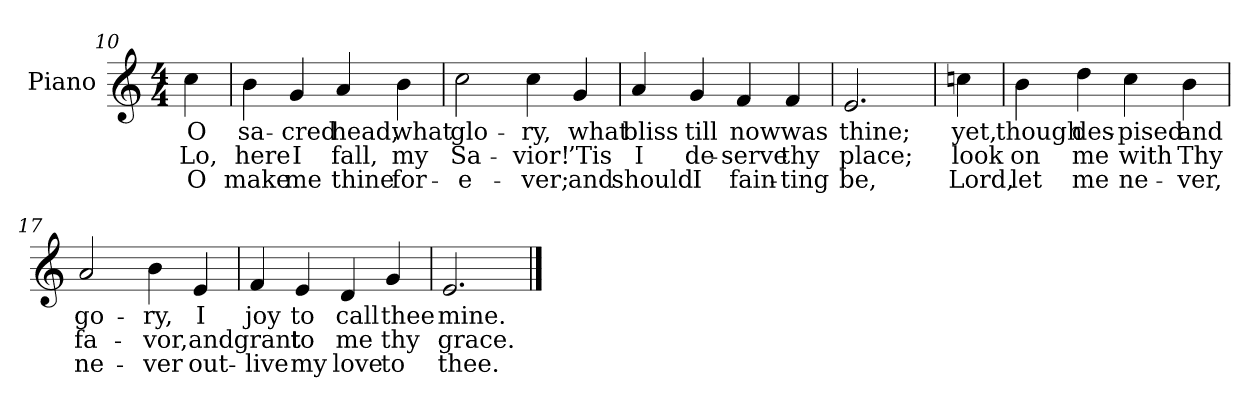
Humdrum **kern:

**kern	**text	**text	**text
*part1	*part1	*part1	*part1
*staff1	*staff1	*staff1	*staff1
*I"Piano	*	*	*
*I'Pno.	*	*	*
*clefG2	*	*	*
*k[]	*	*	*
*C:	*	*	*
*M4/4	*	*	*
=10	=10	=10	=10
!	!LO:LY:b:color=#000000	!LO:LY:b:color=#000000	!LO:LY:b:color=#000000
4cci\	O	Lo,	O
!!LO:LB:g=z
=11	=11	=11	=11
!	!LO:LY:b:color=#000000	!LO:LY:b:color=#000000	!LO:LY:b:color=#000000
4bi\	sa-	here	make
!	!LO:LY:b:color=#000000	!LO:LY:b:color=#000000	!LO:LY:b:color=#000000
4gi/	-cred	I	me
!	!LO:LY:b:color=#000000	!LO:LY:b:color=#000000	!LO:LY:b:color=#000000
4ai/	head,	fall,	thine
!	!LO:LY:b:color=#000000	!LO:LY:b:color=#000000	!LO:LY:b:color=#000000
4bi\	what	my	for-
=12	=12	=12	=12
!	!LO:LY:b:color=#000000	!LO:LY:b:color=#000000	!LO:LY:b:color=#000000
2cci\	glo-	Sa-	-e-
!	!LO:LY:b:color=#000000	!LO:LY:b:color=#000000	!LO:LY:b:color=#000000
4cci\	-ry,	-vior!	-ver;
!	!LO:LY:b:color=#000000	!LO:LY:b:color=#000000	!LO:LY:b:color=#000000
4gi/	what	’Tis	and
=13	=13	=13	=13
!	!LO:LY:b:color=#000000	!LO:LY:b:color=#000000	!LO:LY:b:color=#000000
4ai/	bliss	I	should
!	!LO:LY:b:color=#000000	!LO:LY:b:color=#000000	!LO:LY:b:color=#000000
4gi/	till	de-	I
!	!LO:LY:b:color=#000000	!LO:LY:b:color=#000000	!LO:LY:b:color=#000000
4fi/	now	-serve	fain-
!	!LO:LY:b:color=#000000	!LO:LY:b:color=#000000	!LO:LY:b:color=#000000
4fi/	was	thy	-ting
=14	=14	=14	=14
!	!LO:LY:b:color=#000000	!LO:LY:b:color=#000000	!LO:LY:b:color=#000000
2.ei/	thine;	place;	be,
!!LO:LB:g=z
=15	=15	=15	=15
!	!LO:LY:b:color=#000000	!LO:LY:b:color=#000000	!LO:LY:b:color=#000000
4ccni\	yet,	look	Lord,
=16	=16	=16	=16
!	!LO:LY:b:color=#000000	!LO:LY:b:color=#000000	!LO:LY:b:color=#000000
4bi\	though	on	let
!	!LO:LY:b:color=#000000	!LO:LY:b:color=#000000	!LO:LY:b:color=#000000
4ddi\	des-	me	me
!	!LO:LY:b:color=#000000	!LO:LY:b:color=#000000	!LO:LY:b:color=#000000
4cci\	-pised	with	ne-
!	!LO:LY:b:color=#000000	!LO:LY:b:color=#000000	!LO:LY:b:color=#000000
4bi\	and	Thy	-ver,
=17	=17	=17	=17
!	!LO:LY:b:color=#000000	!LO:LY:b:color=#000000	!LO:LY:b:color=#000000
2ai/	go-	fa-	ne-
!	!LO:LY:b:color=#000000	!LO:LY:b:color=#000000	!LO:LY:b:color=#000000
4bi\	-ry,	-vor,	-ver
!	!LO:LY:b:color=#000000	!LO:LY:b:color=#000000	!LO:LY:b:color=#000000
4ei/	I	and	out-
=18	=18	=18	=18
!	!LO:LY:b:color=#000000	!LO:LY:b:color=#000000	!LO:LY:b:color=#000000
4fi/	joy	grant	-live
!	!LO:LY:b:color=#000000	!LO:LY:b:color=#000000	!LO:LY:b:color=#000000
4ei/	to	to	my
!	!LO:LY:b:color=#000000	!LO:LY:b:color=#000000	!LO:LY:b:color=#000000
4di/	call	me	love
!	!LO:LY:b:color=#000000	!LO:LY:b:color=#000000	!LO:LY:b:color=#000000
4gi/	thee	thy	to
=19	=19	=19	=19
!	!LO:LY:b:color=#000000	!LO:LY:b:color=#000000	!LO:LY:b:color=#000000
2.ei/	mine.	grace.	thee.
==	==	==	==
*-	*-	*-	*-
